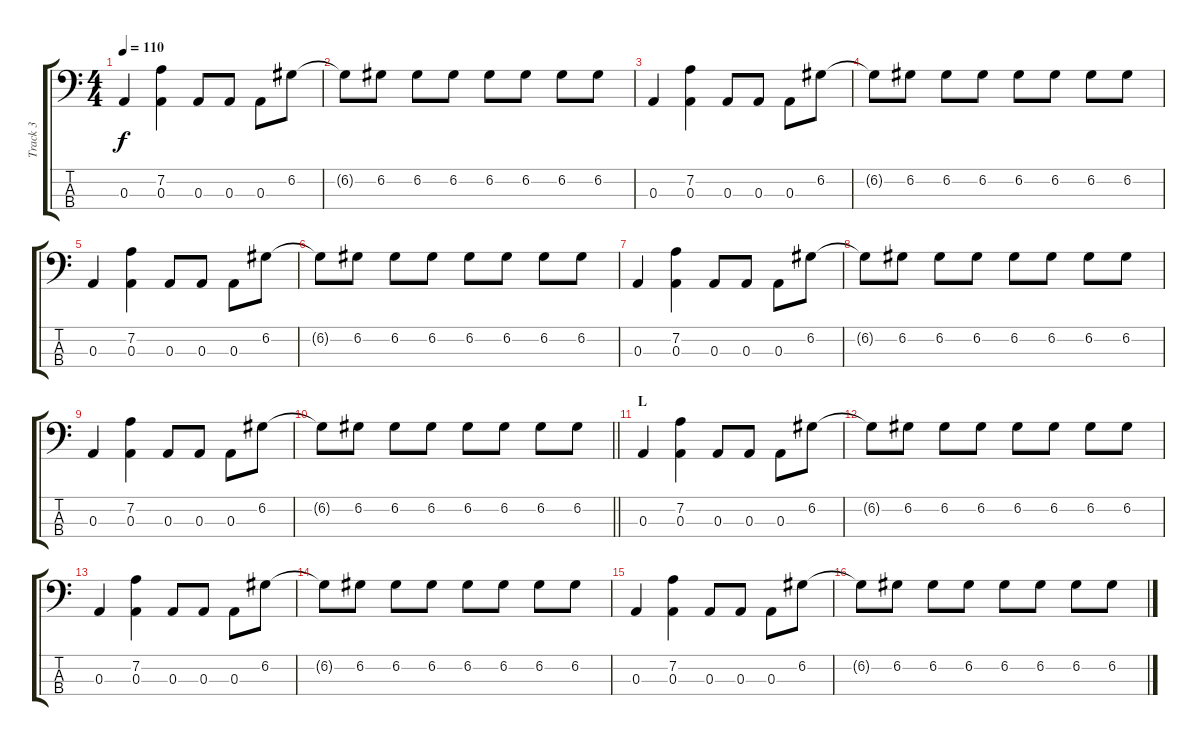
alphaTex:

\track ("Track 3" "Track 3") {instrument electricbassfinger}
\staff {score tabs}
\tuning (G2 D2 A1 E1) {hide}
\ts (4 4)
\tempo 110
\clef f4
\ks c
0.3.4{dy f} (7.2 0.3).4 0.3.8 0.3.8 0.3.8 6.2.8 |
6.2{t}.8 6.2.8 6.2.8 6.2.8 6.2.8 6.2.8 6.2.8 6.2.8 |
0.3.4 (7.2 0.3).4 0.3.8 0.3.8 0.3.8 6.2.8 |
6.2{t}.8 6.2.8 6.2.8 6.2.8 6.2.8 6.2.8 6.2.8 6.2.8 |
0.3.4 (7.2 0.3).4 0.3.8 0.3.8 0.3.8 6.2.8 |
6.2{t}.8 6.2.8 6.2.8 6.2.8 6.2.8 6.2.8 6.2.8 6.2.8 |
0.3.4 (7.2 0.3).4 0.3.8 0.3.8 0.3.8 6.2.8 |
6.2{t}.8 6.2.8 6.2.8 6.2.8 6.2.8 6.2.8 6.2.8 6.2.8 |
0.3.4 (7.2 0.3).4 0.3.8 0.3.8 0.3.8 6.2.8 |
\barLineRight lightlight
6.2{t}.8 6.2.8 6.2.8 6.2.8 6.2.8 6.2.8 6.2.8 6.2.8 |
\section ("" "L")
0.3.4 (7.2 0.3).4 0.3.8 0.3.8 0.3.8 6.2.8 |
6.2{t}.8 6.2.8 6.2.8 6.2.8 6.2.8 6.2.8 6.2.8 6.2.8 |
0.3.4 (7.2 0.3).4 0.3.8 0.3.8 0.3.8 6.2.8 |
6.2{t}.8 6.2.8 6.2.8 6.2.8 6.2.8 6.2.8 6.2.8 6.2.8 |
0.3.4 (7.2 0.3).4 0.3.8 0.3.8 0.3.8 6.2.8 |
6.2{t}.8 6.2.8 6.2.8 6.2.8 6.2.8 6.2.8 6.2.8 6.2.8
